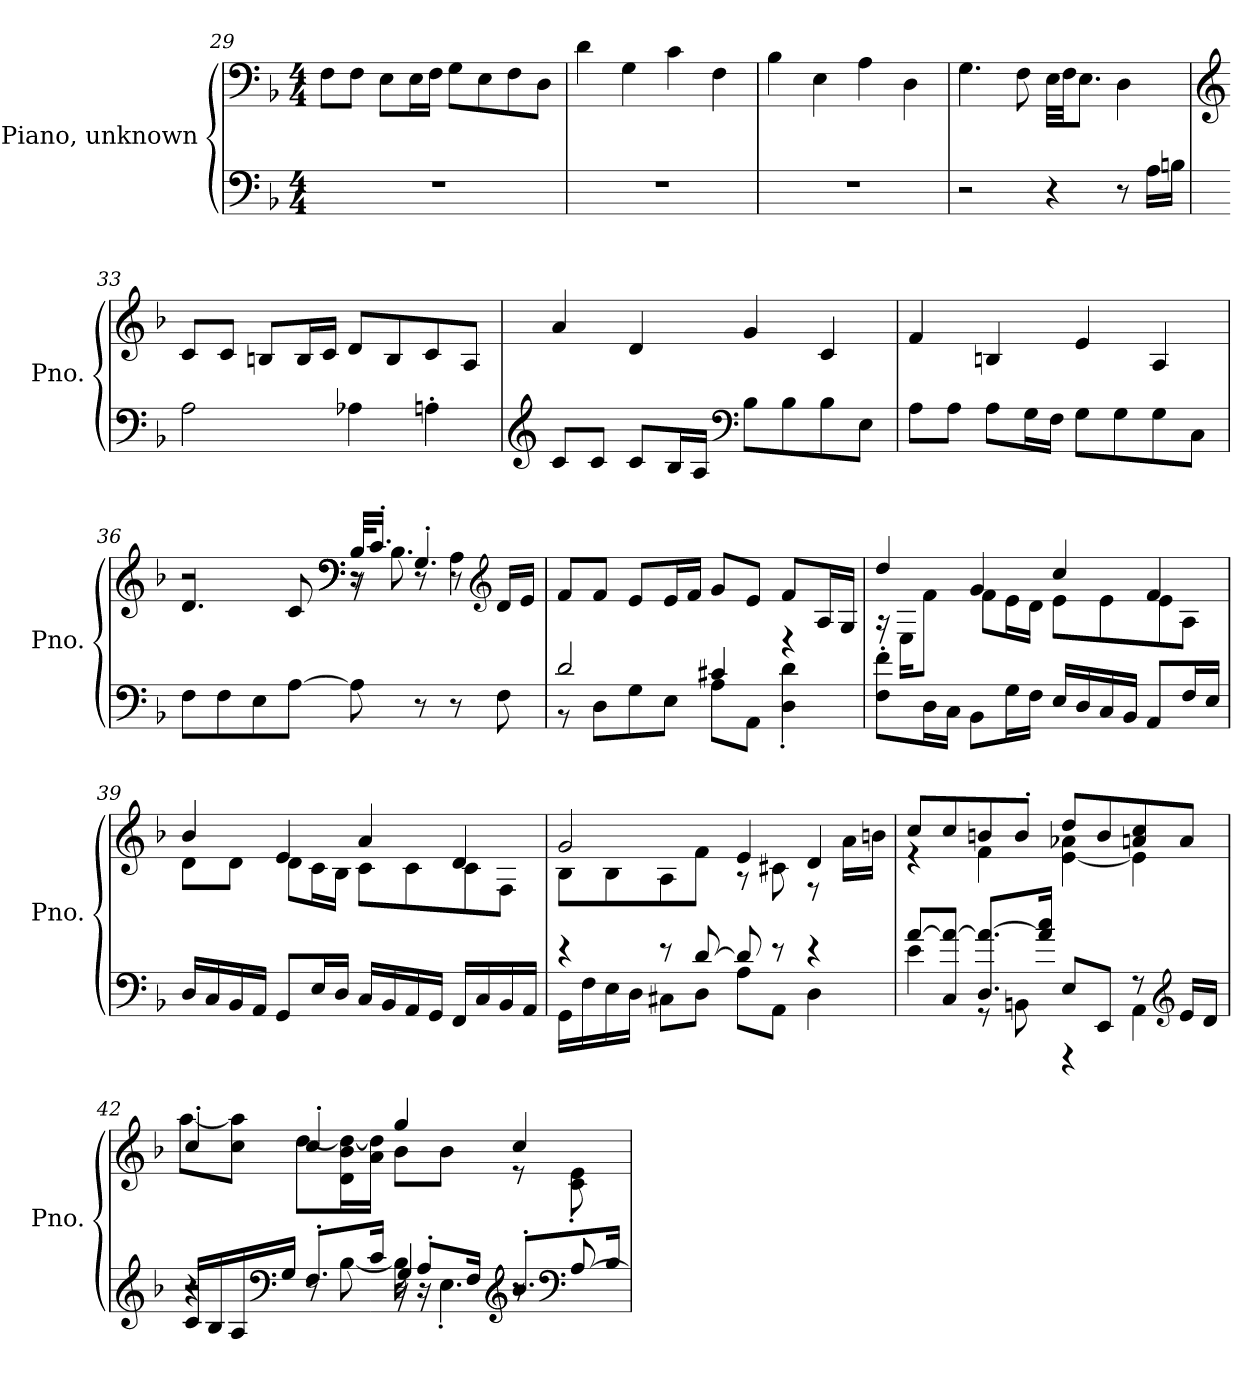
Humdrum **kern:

**kern	**kern
*part1	*part1
*staff2	*staff1
*I"Piano, unknown	*
*I'Pno.	*
!!LO:LB:g=z
*clefF4	*clefF4
*k[b-]	*k[b-]
*M4/4	*M4/4
=29	=29
1r	8F\L
.	8F\J
.	8E\L
.	16E\L
.	16F\JJ
.	8G\L
.	8E\
.	8F\
.	8D\J
=30	=30
1r	4d\
.	4G\
.	4c\
.	4F\
=31	=31
1r	4B-\
.	4E\
.	4A\
.	4D\
=32	=32
2r	4.G\
.	8F\
4r	32E\LLL
.	32F\JJ
.	8.E\J
8r	4D\
16A\LL	.
16Bn\JJ	.
=33	=33
*	*clefG2
2A\	8c/L
.	8c/J
.	8Bn/L
.	16B/L
.	16c/JJ
4A-X\	8d/L
.	8B/
4An'\	8c/
.	8A/J
!!LO:PB:g=z
=34	=34
*clefG2	*
8c/L	4a/
8c/J	.
8c/L	4d/
16B-/L	.
16A/JJ	.
*clefF4	*
8B-\L	4g/
8B-\	.
8B-\	4c/
8E\J	.
=35	=35
8A\L	4f/
8A\J	.
8A\L	4Bn/
16G\L	.
16F\JJ	.
8G\L	4e/
8G\	.
8G\	4A/
8C\J	.
=36	=36
*	*^
*	*	*^
8F\L	4.d/	2r	2r
8F\	.	.	.
8E\	.	.	.
[8A\J	8c/	.	.
*	*clefF4	*	*
8A\]	32B-/KLL	16r	8r
.	16.c'/JJ	.	.
.	.	8.B-\	.
8r	8r	.	4.G'/
8r	8r	4A\	.
*	*clefG2	*	*
8F\	16d/LL	.	.
.	16e/JJ	.	.
*	*v	*v	*v
!!LO:LB:g=z
=37	=37
*^	*
2d/	8r	8f/L
.	8D\L	8f/J
.	8G\	8e/L
.	8E\J	16e/L
.	.	16f/JJ
4c#X/	8A\L	8g/L
.	8AA\J	8e/J
4r	4D\' 4d\'	8f/L
.	.	16A/L
.	.	16G/JJ
*v	*v	*
=38	=38
*	*^
8F\' 8f\'L	4dd/	16r
.	.	16E\KL
16D\L	.	8f\J
16C\JJ	.	.
8BB-\L	4g/	8f\L
16G\L	.	16e\L
16F\JJ	.	16d\JJ
16E/LL	4cc/	8e\L
16D/	.	.
16C/	.	8e\
16BB-/JJ	.	.
8AA/L	4f/	8e\
16F/L	.	8A\J
16E/JJ	.	.
=39	=39	=39
16D/LL	4b-/	8d\L
16C/	.	.
16BB-/	.	8d\J
16AA/JJ	.	.
8GG/L	4e/	8d\L
16E/L	.	16c\L
16D/JJ	.	16B-\JJ
16C/LL	4a/	8c\L
16BB-/	.	.
16AA/	.	8c\
16GG/JJ	.	.
16FF/LL	4d/	8c\
16C/	.	.
16BB-/	.	8F\J
16AA/JJ	.	.
!!LO:LB:g=z	!!
=40	=40	=40
*^	*	*
4r	16GG\LL	2g/	8B-\L
.	16F\	.	.
.	16E\	.	8B-\
.	16D\JJ	.	.
8r	8C#X\L	.	8A\
[8d/	8D\J	.	8f\J
8d/]	8A\L	4e/	8r
8r	8AA\J	.	8c#X\
4r	4D\	4d/	8r
.	.	.	16a\LL
.	.	.	16bn\JJ
=41	=41	=41	=41
[8a/L	4e\	8cc/L	4r
8C/ 8a/_J	.	8cc/	.
8.D/ 8.a/_L	8r	8bn/	4f\
.	8BBn\	8b'/J	.
16a/] 16cc/Jk	.	.	.
8E/L	4r	8dd/L	[4e\ 4a-X\
8EE/J	.	8b/	.
8r	4AA\	8an/ 8cc/	4e\]
*clefG2	*	*	*
16e/LL	.	8a/J	.
16d/JJ	.	.	.
!!LO:LB:g=z	!!
=42	=42	=42	=42
*	*^	*	*
16c/LL	4r	2r	4cc'/	[8aa\L
16B-/	.	.	.	.
16A/	.	.	.	8cc\ 8aa\]J
*clefF4	*	*	*	*
16G/JJ	.	.	.	.
8.F'/L	8r	.	4cc'/	[8dd\L
.	[8B-\	.	.	16d\ 16b-\ 16dd\_L
16c/Jk	.	.	.	16a\ 16dd\]JJ
16r	16B-\]	4G/	4gg/	8b-\L
8A'/L	16r	.	.	.
.	4.E'\	.	.	8b-\J
16F/Jk	.	.	.	.
*clefG2	*	*	*	*
8.b-'/L	.	8r	4cc/	8r
*clefF4	*	*	*	*
.	.	[8A/	.	8c\' 8e\'
16B-/Jk	.	.	.	.
*v	*v	*v	*	*
*	*v	*v
=	=
*-	*-
